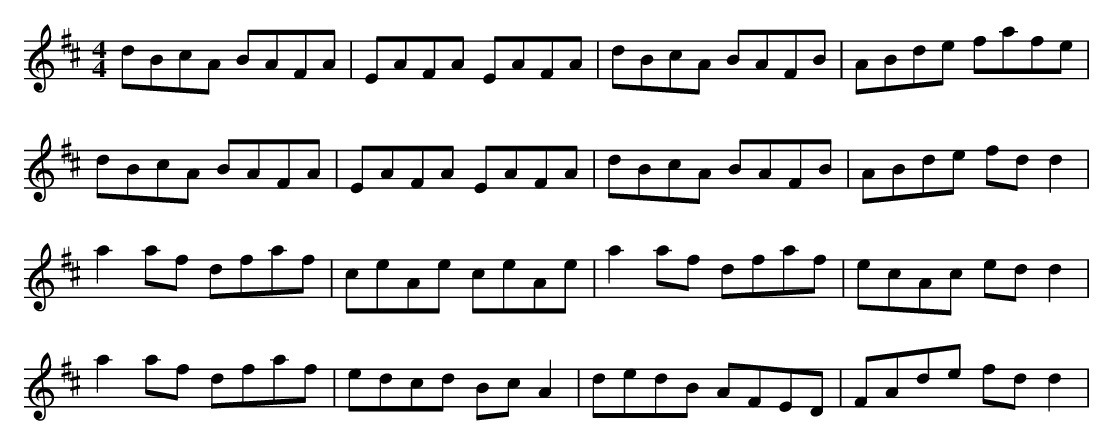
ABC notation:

X:1
M:4/4
K:D
dBcA BAFA|EAFA EAFA|dBcA BAFB|ABde fafe|
dBcA BAFA|EAFA EAFA|dBcA BAFB|ABde fd d2|
a2 af dfaf|ceAe ceAe|a2 af dfaf|ecAc ed d2|
a2 af dfaf|edcd Bc A2|dedB AFED|FAde fd d2|
